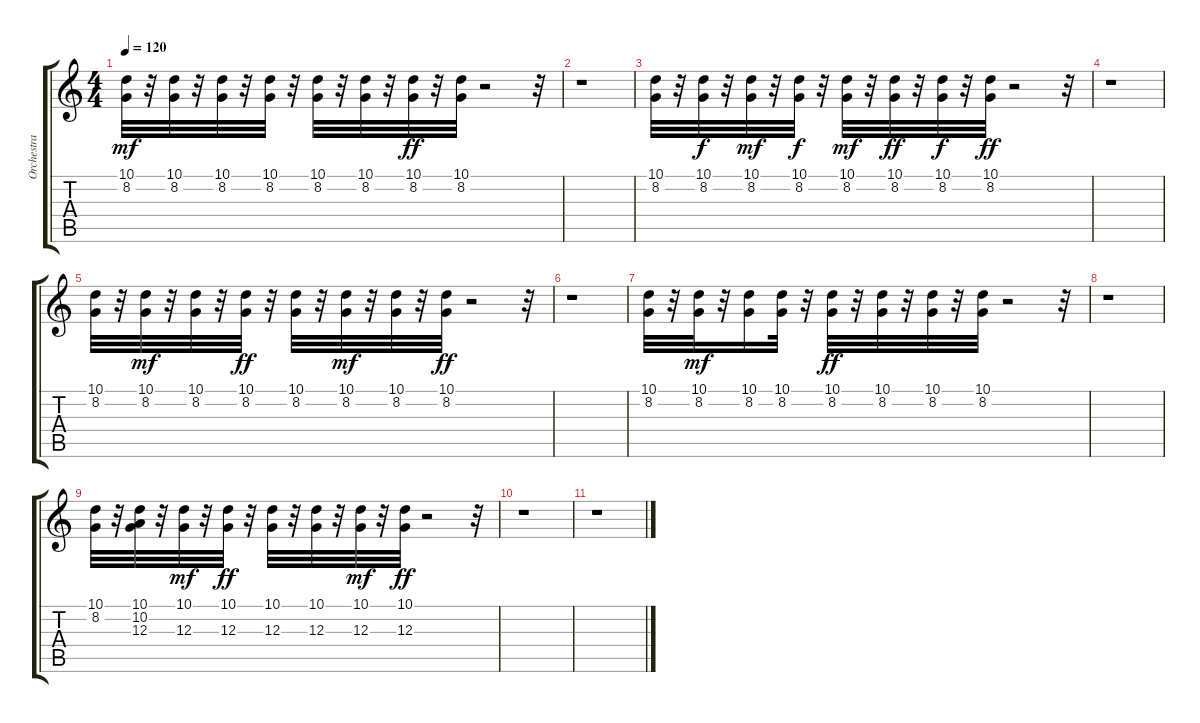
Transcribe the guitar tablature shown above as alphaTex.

\track ("Orchestra Hit" "Orchestra ") {instrument orchestrahit}
\staff {score tabs}
\tuning (E4 B3 G3 D3 A2 E2) {hide}
\ts (4 4)
\tempo 120
\clef g2
\ks c
(10.1 8.2).32{dy mf} r.32 (10.1 8.2).32 r.32 (10.1 8.2).32 r.32 (10.1 8.2).32 r.32 (10.1 8.2).32 r.32 (10.1 8.2).32 r.32 (10.1 8.2).32{dy ff} r.32 (10.1 8.2).32 r.2 r.32 |
r.1 |
(10.1 8.2).32 r.32 (10.1 8.2).32{dy f} r.32 (10.1 8.2).32{dy mf} r.32 (10.1 8.2).32{dy f} r.32 (10.1 8.2).32{dy mf} r.32 (10.1 8.2).32{dy ff} r.32 (10.1 8.2).32{dy f} r.32 (10.1 8.2).32{dy ff} r.2 r.32 |
r.1 |
(10.1 8.2).32 r.32 (10.1 8.2).32{dy mf} r.32 (10.1 8.2).32 r.32 (10.1 8.2).32{dy ff} r.32 (10.1 8.2).32 r.32 (10.1 8.2).32{dy mf} r.32 (10.1 8.2).32 r.32 (10.1 8.2).32{dy ff} r.2 r.32 |
r.1 |
(10.1 8.2).32 r.32 (10.1 8.2).32{dy mf} r.32 (10.1 8.2).16 (10.1 8.2).32 r.32 (10.1 8.2).32{dy ff} r.32 (10.1 8.2).32 r.32 (10.1 8.2).32 r.32 (10.1 8.2).32 r.2 r.32 |
r.1 |
(10.1 8.2).32 r.32 (10.1 10.2 12.3).32 r.32 (10.1 12.3).32{dy mf} r.32 (10.1 12.3).32{dy ff} r.32 (10.1 12.3).32 r.32 (10.1 12.3).32 r.32 (10.1 12.3).32{dy mf} r.32 (10.1 12.3).32{dy ff} r.2 r.32 |
r.1 |
r.1
